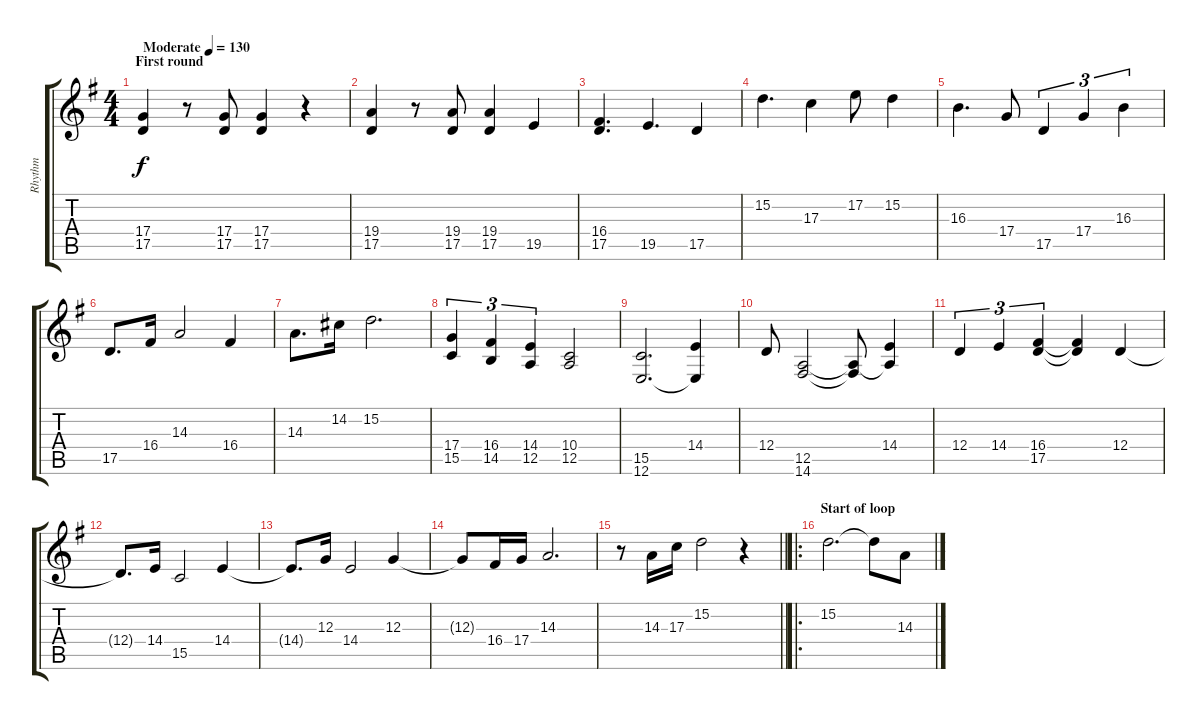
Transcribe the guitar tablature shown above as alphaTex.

\track ("Rhythm" "Rhythm") {instrument stringensemble1}
\staff {score tabs}
\tuning (E4 B3 G3 D3 A2 E2) {hide}
\ts (4 4)
\section ("" "First round")
\tempo (130 "Moderate")
\clef g2
\ks g
(17.4 17.5).4{dy f instrument stringensemble1} r.8 (17.4 17.5).8 (17.4 17.5).4 r.4 |
(19.4 17.5).4 r.8 (19.4 17.5).8 (19.4 17.5).4 19.5.4 |
(16.4 17.5).4{d} 19.5.4{d} 17.5.4 |
15.2.4{d} 17.3.4 17.2.8 15.2.4 |
16.3.4{d} 17.4.8 17.5.4{tu (3 2)} 17.4.4{tu (3 2)} 16.3.4{tu (3 2)} |
17.5.8{d} 16.4.16 14.3.2 16.4.4 |
14.3.8{d} 14.2.16 15.2.2{d} |
(17.4 15.5).4{tu (3 2)} (16.4 14.5).4{tu (3 2)} (14.4 12.5).4{tu (3 2)} (10.4 12.5).2 |
(15.5 12.6).2{d} (14.4 12.6{t}).4 |
12.4.8 (12.5 14.6).2 (12.5{t} 14.6{t}).8 (14.4 12.5{t}).4 |
12.4.4{tu (3 2)} 14.4.4{tu (3 2)} (16.4 17.5).4{tu (3 2)} (16.4{t} 17.5{t}).4 12.4.4 |
12.4{t}.8{d} 14.4.16 15.5.2 14.4.4 |
14.4{t}.8{d} 12.3.16 14.4.2 12.3.4 |
12.3{t}.8 16.4.16 17.4.16 14.3.2{d} |
\barLineRight lightlight
r.8 14.3.16 17.3.16 15.2.2 r.4 |
\ro
\section ("" "Start of loop")
15.2.2{d} 15.2{t}.8 14.3.8
